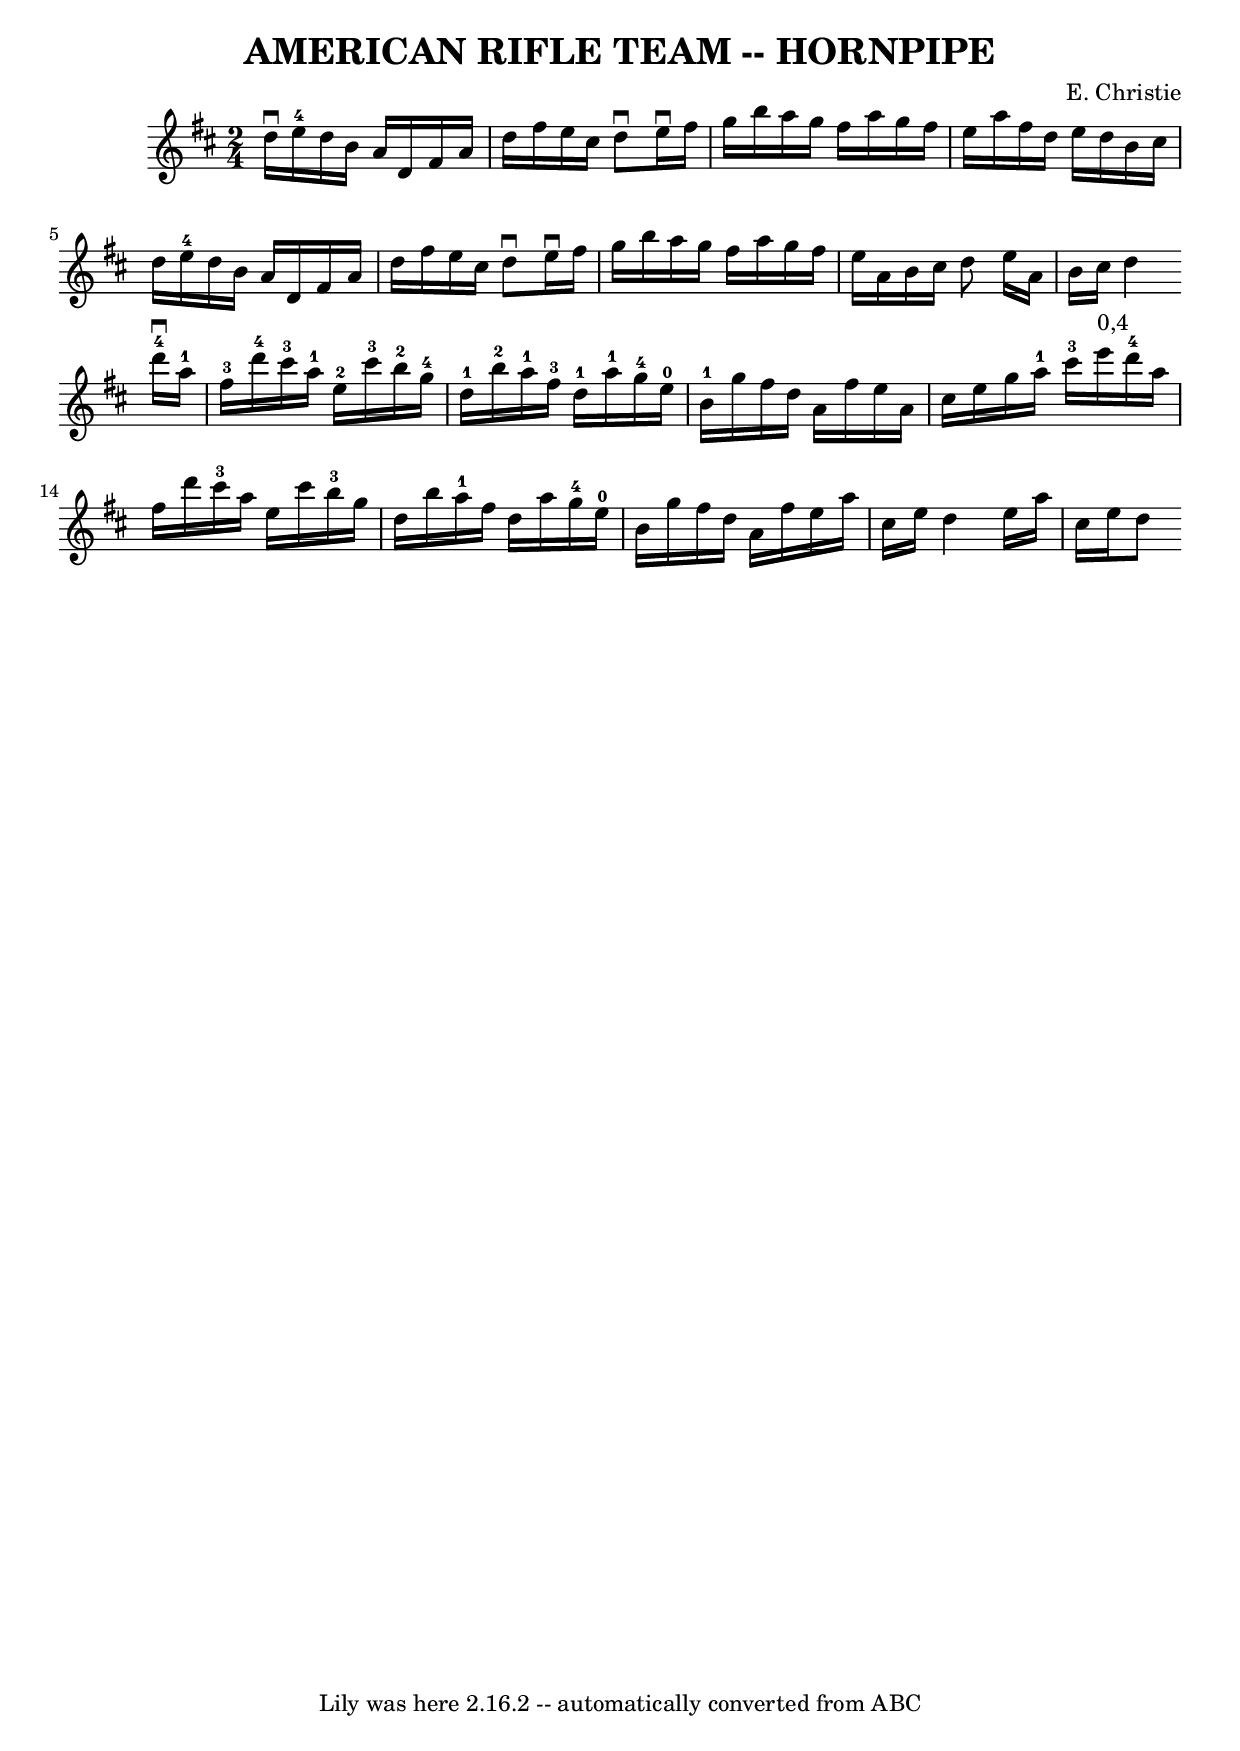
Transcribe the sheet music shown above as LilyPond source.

\version "2.16.2"
\include "Mammoth.ily"
\header {
  %% book = "Ryan's Mammoth Collection of Fiddle Tunes"
  composer = "E. Christie"
  crossRefNumber = "1"
  footnotes = ""
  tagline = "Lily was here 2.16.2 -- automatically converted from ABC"
  title = "AMERICAN RIFLE TEAM -- HORNPIPE"

}
voicedefault =  {


  \time 2/4 
  \key d \major 				% %staffsep 55  |
  d''16^\downbow e''16-4 d''16 b'16 a'16 d'16       fis'16 a'16     |
  d''16 fis''16 e''16 cis''16 d''8^\downbow e''16^\downbow fis''16    |
  g''16 b''16 a''16       g''16 fis''16 a''16 g''16 fis''16     |
  e''16 a''16       fis''16 d''16 e''16 d''16 b'16 cis''16    |  |
     d''16 e''16-4 d''16 b'16 a'16 d'16 fis'16 a'16      |
  d''16 fis''16 e''16 cis''16 d''8^\downbow e''16^\downbow fis''16    |
  g''16 b''16 a''16 g''16 fis''16      a''16 g''16 fis''16     |
  e''16 a'16 b'16 cis''16       d''8    \bar ":|" e''16 a'16 b'16 cis''16 d''4    \bar " |."        \bar " |:" d'''16-4^\downbow a''16-1 fis''16-3 d'''16-4       cis'''16-3 a''16-1 e''16-2 cis'''16-3        |
  
  b''16-2 g''16-4 d''16-1 b''16-2 a''16-1 fis''16-3    d''16-1 a''16-1        |
  g''16-4 e''16-0 b'16-1 g''16 fis''16 d''16 a'16 fis''16    |
  e''16 a'16    cis''16 e''16 g''16 a''16-1 cis'''16-3 e'''16^"0,4"    |  |
  d'''16-4 a''16 fis''16 d'''16         cis'''16-3 a''16 e''16 cis'''16     |
  b''16-3 g''16      d''16 b''16 a''16-1 fis''16 d''16 a''16         |
     g''16-4 e''16-0 b'16 g''16 fis''16 d''16 a'16 fis''16    |
  e''16 a''16 cis''16 e''16 d''4    \bar ":|" e''16       a''16 cis''16 e''16 d''8    \bar " |."   

}

\score{
  <<

    \context Staff="default"
    {
      \voicedefault 
      
    }

  >>
  \layout {
    
  }
  \midi {
  }

}
